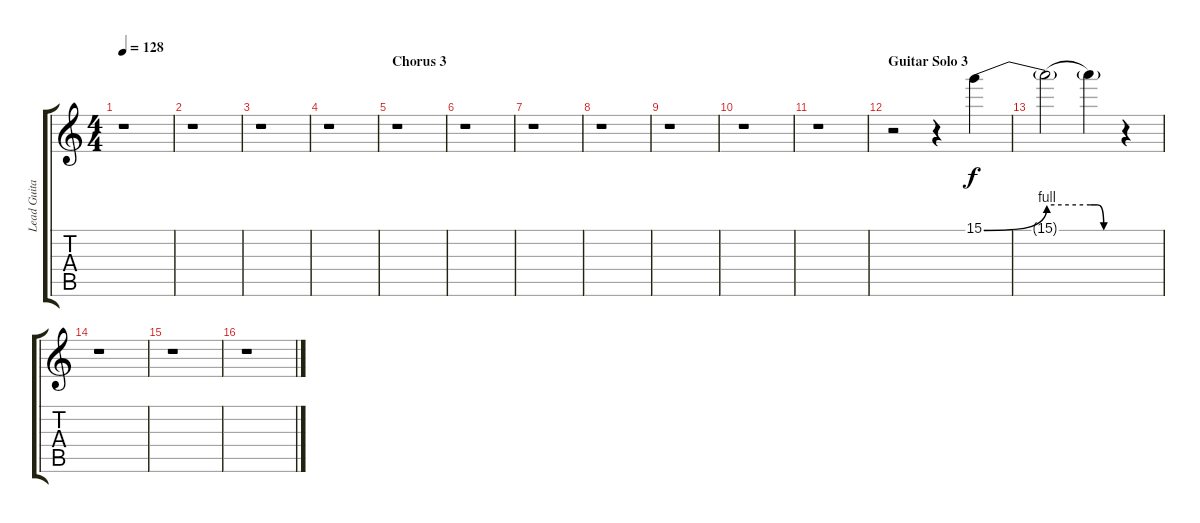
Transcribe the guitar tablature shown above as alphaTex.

\track ("Lead Guitar 2" "Lead Guita") {instrument distortionguitar}
\staff {score tabs}
\tuning (E4 B3 G3 D3 A2 E2) {hide}
\ts (4 4)
\tempo 128
\clef g2
\ks c
r.1{dy f} |
r.1 |
r.1 |
r.1 |
\section ("" "Chorus 3")
r.1 |
r.1 |
r.1 |
r.1 |
r.1 |
r.1 |
r.1 |
\section ("" "Guitar Solo 3")
r.2 r.4 15.1{be (bend 0 0 60 4)}.4 |
15.1{be (hold 0 4 60 4) t}.2 15.1{be (custom 0 4 15 4 30 0 60 0) t}.4 r.4 |
r.1 |
r.1 |
r.1
